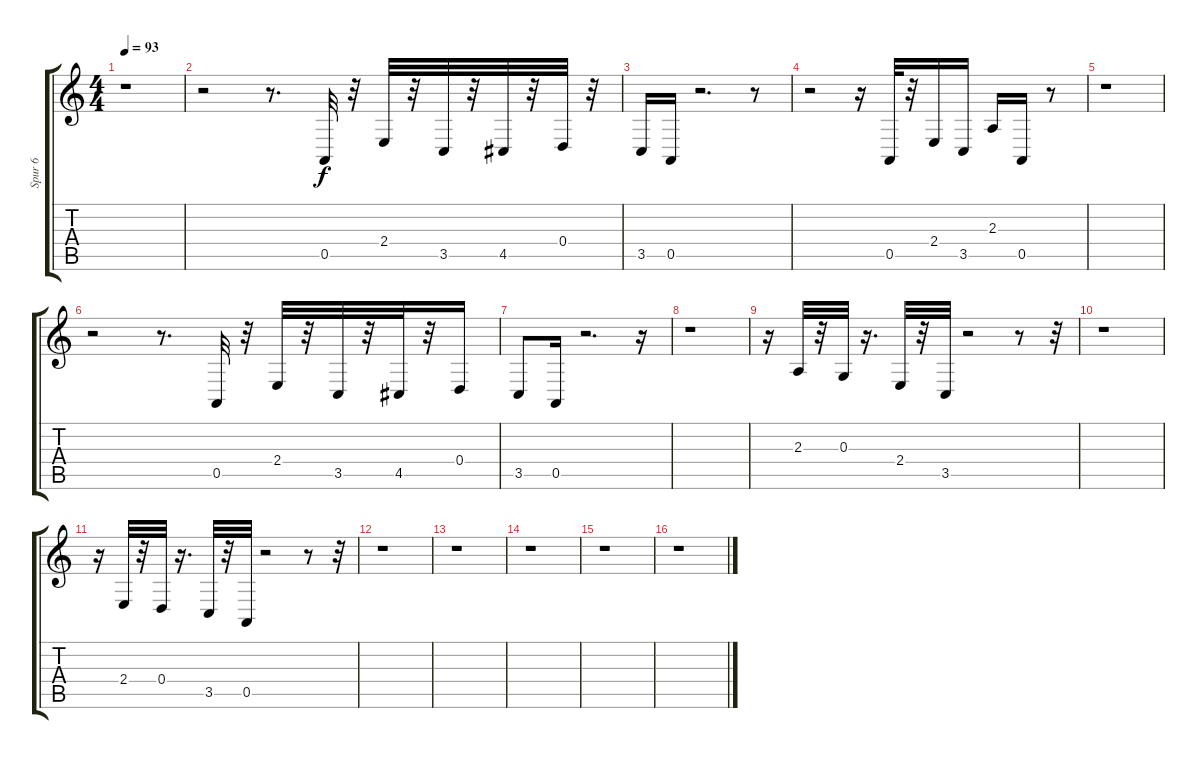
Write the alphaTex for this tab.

\track ("Spur 6" "Spur 6") {instrument harpsichord}
\staff {score tabs}
\tuning (E4 B3 G3 D3 A2 E2) {hide}
\ts (4 4)
\tempo 93
\clef g2
\ks c
r.1{dy f} |
r.2 r.8{d} 0.5.32 r.32 2.4.32 r.32 3.5.32 r.32 4.5.32 r.32 0.4.32 r.32 |
3.5.16 0.5.16 r.2{d} r.8 |
r.2 r.16 0.5.32 r.32 2.4.16 3.5.16 2.3.16 0.5.16 r.8 |
r.1 |
r.2 r.8{d} 0.5.32 r.32 2.4.32 r.32 3.5.32 r.32 4.5.32 r.32 0.4.16 |
3.5.8 0.5.16 r.2{d} r.16 |
r.1 |
r.16 2.3.32 r.32 0.3.32 r.16{d} 2.4.32 r.32 3.5.32 r.2 r.8 r.32 |
r.1 |
r.16 2.4.32 r.32 0.4.32 r.16{d} 3.5.32 r.32 0.5.32 r.2 r.8 r.32 |
r.1 |
r.1 |
r.1 |
r.1 |
r.1
